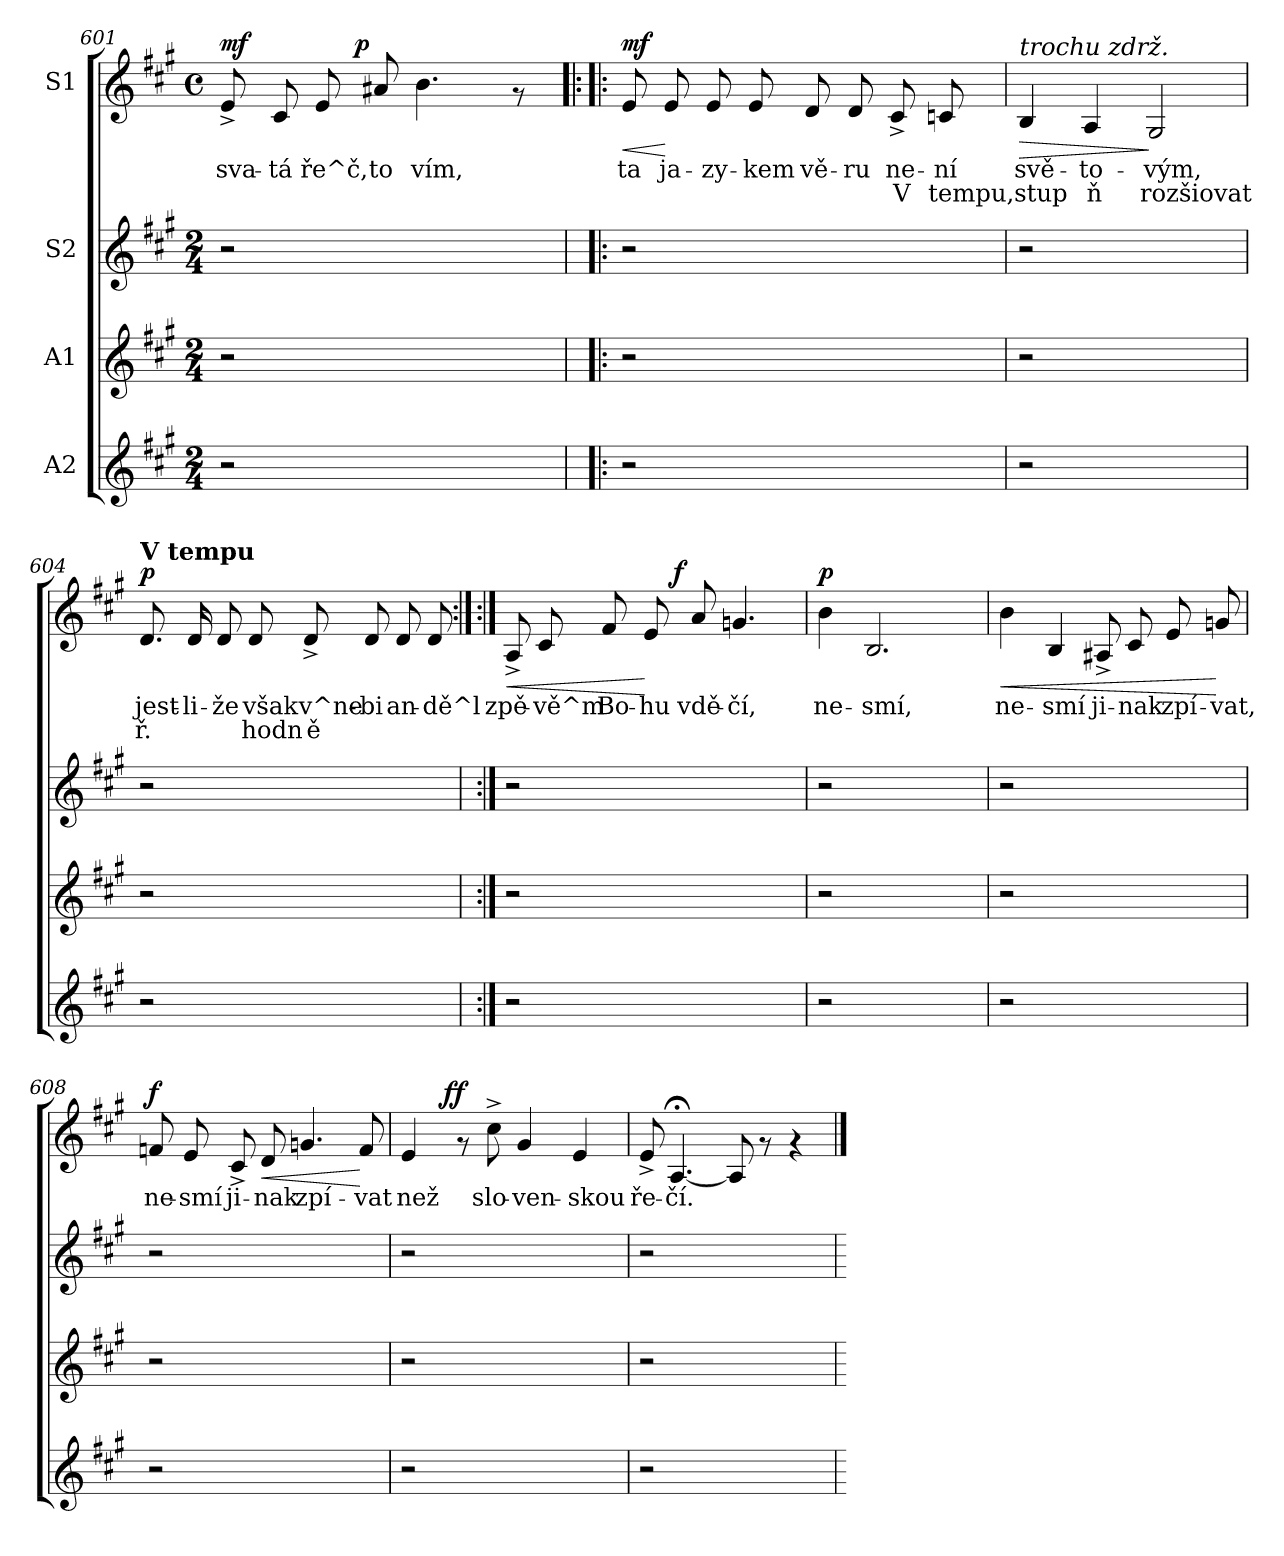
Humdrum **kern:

**kern	**kern	**kern	**kern	**text	**text	**dynam
*part4	*part3	*part2	*part1	*part1	*part1	*part1
*staff4	*staff3	*staff2	*staff1	*staff1	*staff1	*staff1
*I"A2	*I"A1	*I"S2	*I"S1	*	*	*
*clefG2	*clefG2	*clefG2	*clefG2	*	*	*
*k[f#c#g#]	*k[f#c#g#]	*k[f#c#g#]	*k[f#c#g#]	*	*	*
*A:	*A:	*A:	*A:	*	*	*
*M2/4	*M2/4	*M2/4	*M4/4	*	*	*
*	*	*	*met(c)	*	*	*
=601	=601	=601	=601	=601	=601	=601
!	!	!	!	!LO:LY:b:cj	!	!LO:DY:a
*	*	*	*^	*	*	*
2r	2r	2r	8e^>/	4ryy	sva-	.	mf
!	!	!	!	!	!LO:LY:b:cj	!	!
.	.	.	8c#/	.	-tá	.	.
!	!	!	!	!	!LO:LY:b:cj	!	!
.	.	.	8e/	16.ryy	ře^č,	.	.
!	!	!	!	!	!	!	!LO:DY:a
.	.	.	.	2ryy	.	.	p
!	!	!	!	!	!LO:LY:b:cj	!	!
.	.	.	8a#X/	.	to	.	.
!	!	!	!	!	!LO:LY:b:cj	!	!
2ryy	2ryy	2ryy	4.b\	.	vím,	.	.
.	.	.	.	8ryy	.	.	.
.	.	.	8rf	.	.	.	.
.	.	.	.	32ryy	.	.	.
!!LO:LB:g=z
=602	=602	=602	=602!|:	=602!|:	=602!|:	=602!|:	=602!|:
!	!	!	!	!	!LO:LY:b:cj	!LO:LY:b:cj	!LO:HP:b
!	!	!	!	!	!	!	!LO:DY:n=1:a
*	*	*	*v	*v	*	*	*
2r	2r	2r	8e/	ta	-	< mf
!	!	!	!	!LO:LY:b:cj	!LO:LY:b:cj	!
.	.	.	8e/	-ja-	--	[
!	!	!	!	!LO:LY:b:cj	!LO:LY:b:cj	!
.	.	.	8e/	-zy-	--	.
!	!	!	!	!LO:LY:b:cj	!LO:LY:b:cj	!
.	.	.	8e/	-kem	-	.
!	!	!	!	!LO:LY:b:cj	!LO:LY:b:cj	!
2ryy	2ryy	2ryy	8d/	-vě-	--	.
!	!	!	!	!LO:LY:b:cj	!LO:LY:b:cj	!
.	.	.	8d/	-ru	-	.
!	!	!	!	!LO:LY:b:cj	!LO:LY:b:cj	!
.	.	.	8c#^>/	-ne-	-V	.
!	!	!	!	!LO:LY:b:cj	!LO:LY:b:cj	!
.	.	.	8cn/	ní	tempu,	.
=603	=603	=603	=603	=603	=603	=603
!	!	!	!LO:TX:a:i:t=trochu zdrž.	!	!	!
!	!	!	!	!LO:LY:b:cj	!LO:LY:b:cj	!LO:HP:b
2r	2r	2r	4B/	svě-	-stup	>
!	!	!	!	!LO:LY:b:cj	!LO:LY:b:cj	!
.	.	.	4A/	to-	-ň	.
!	!	!	!	!LO:LY:b:cj	!LO:LY:b:cj	!
2ryy	2ryy	2ryy	2G#/	vým,	rozšiovat	]
=604	=604	=604	=604	=604	=604	=604
!	!	!	!LO:TX:a:B:t=V tempu	!	!	!
!	!	!	!	!LO:LY:b:cj	!LO:LY:b:cj	!LO:DY:a
2r	2r	2r	8.d/	jest-	-ř.-	p
!	!	!	!	!LO:LY:b:cj	!LO:LY:b:cj	!
.	.	.	16d/	-li-	-	.
!	!	!	!	!LO:LY:b:cj	!LO:LY:b:cj	!
.	.	.	8d/	že	.	.
!	!	!	!	!LO:LY:b:cj	!LO:LY:b:cj	!
.	.	.	8d/	však	hodn	.
!	!	!	!	!LO:LY:b:cj	!LO:LY:b:cj	!
2ryy	2ryy	2ryy	8d^>/	v^ne-	-ě-	.
!	!	!	!	!LO:LY:b:cj	!LO:LY:b:cj	!
.	.	.	8d/	-bi	-	.
!	!	!	!	!LO:LY:b:cj	!LO:LY:b:cj	!
.	.	.	8d/	-an-	--	.
!	!	!	!	!LO:LY:b:cj	!LO:LY:b:cj	!
.	.	.	8d/	-dě^l	-	.
!!LO:LB:g=z
=605	=605	=605	=605:|!	=605:|!	=605:|!	=605:|!
!	!	!	!	!LO:LY:b:cj	!	!LO:HP:b
*	*	*	*^	*	*	*
2r	2r	2r	8A^>/	4ryy	-zpě-	.	<
!	!	!	!	!	!LO:LY:b:cj	!	!
.	.	.	8c#/	.	-vě^m	.	.
!	!	!	!	!	!LO:LY:b:cj	!	!
.	.	.	8f#/	8ryy	Bo-	.	.
!	!	!	!	!	!LO:LY:b:cj	!	!
.	.	.	8e/	16ryy	-hu	.	[
.	.	.	.	64ryy	.	.	.
!	!	!	!	!	!	!	!LO:DY:a
.	.	.	.	2ryy	.	.	f
!	!	!	!	!	!LO:LY:b:cj	!	!
2ryy	2ryy	2ryy	8a/	.	vdě-	.	.
!	!	!	!	!	!LO:LY:b:cj	!	!
.	.	.	4.gn/	.	-čí,	.	.
.	.	.	.	32.ryy	.	.	.
=606	=606	=606	=606	=606	=606	=606	=606
!	!	!	!	!	!LO:LY:b:cj	!	!LO:DY:a
*	*	*	*v	*v	*	*	*
2r	2r	2r	4b\	ne-	.	p
!	!	!	!	!LO:LY:b:cj	!	!
.	.	.	2.B/	-smí,	.	.
2ryy	2ryy	2ryy	.	.	.	.
=607	=607	=607	=607	=607	=607	=607
!	!	!	!	!LO:LY:b:cj	!	!LO:HP:b
2r	2r	2r	4b\	ne-	.	<
!	!	!	!	!LO:LY:b:cj	!	!
.	.	.	4B/	-smí	.	.
!	!	!	!	!LO:LY:b:cj	!	!
2ryy	2ryy	2ryy	8A#X^>/	ji-	.	.
!	!	!	!	!LO:LY:b:cj	!	!
.	.	.	8c#/	-nak	.	.
!	!	!	!	!LO:LY:b:cj	!	!
.	.	.	8e/	zpí-	.	.
!	!	!	!	!LO:LY:b:cj	!	!
.	.	.	8gn/	-vat,	.	[
=608	=608	=608	=608	=608	=608	=608
!	!	!	!	!LO:LY:b:cj	!	!LO:DY:a
2r	2r	2r	8fn/	ne-	.	f
!	!	!	!	!LO:LY:b:cj	!	!
.	.	.	8e/	-smí	.	.
!	!	!	!	!LO:LY:b:cj	!	!
.	.	.	8c#^>/	ji-	.	.
!	!	!	!	!LO:LY:b:cj	!	!LO:HP:b
.	.	.	8d/	-nak	.	<
!	!	!	!	!LO:LY:b:cj	!	!
2ryy	2ryy	2ryy	4.gn/	zpí-	.	.
!	!	!	!	!LO:LY:b:cj	!	!
.	.	.	8f/	-vat	.	[
!!LO:LB:g=z
=609	=609	=609	=609	=609	=609	=609
!	!	!	!	!LO:LY:b:cj	!	!
*	*	*	*^	*	*	*
2r	2r	2r	4e/	8..ryy	než	.	.
!	!	!	!	!	!	!	!LO:DY:a
.	.	.	.	2ryy	.	.	ff
.	.	.	8rf	.	.	.	.
!	!	!	!	!	!LO:LY:b:cj	!	!
.	.	.	8cc#^>\	.	slo-	.	.
!	!	!	!	!	!LO:LY:b:cj	!	!
2ryy	2ryy	2ryy	4g#/	.	-ven-	.	.
.	.	.	.	4ryy	.	.	.
!	!	!	!	!	!LO:LY:b:cj	!	!
.	.	.	4e/	.	-skou	.	.
.	.	.	.	32ryy	.	.	.
=610	=610	=610	=610	=610	=610	=610	=610
!	!	!	!	!	!LO:LY:b:cj	!	!
*	*	*	*v	*v	*	*	*
2r	2r	2r	8e^>/	ře-	.	.
!	!	!	!	!LO:LY:b:cj	!	!
.	.	.	[<4.A;</	-čí.	.	.
!	!	!	!	!LO:LY:b:cj	!	!
2ryy	2ryy	2ryy	8A/]	.	.	.
.	.	.	8rf	.	.	.
.	.	.	4rf	.	.	.
=	=	=	==	==	==	==
*-	*-	*-	*-	*-	*-	*-
